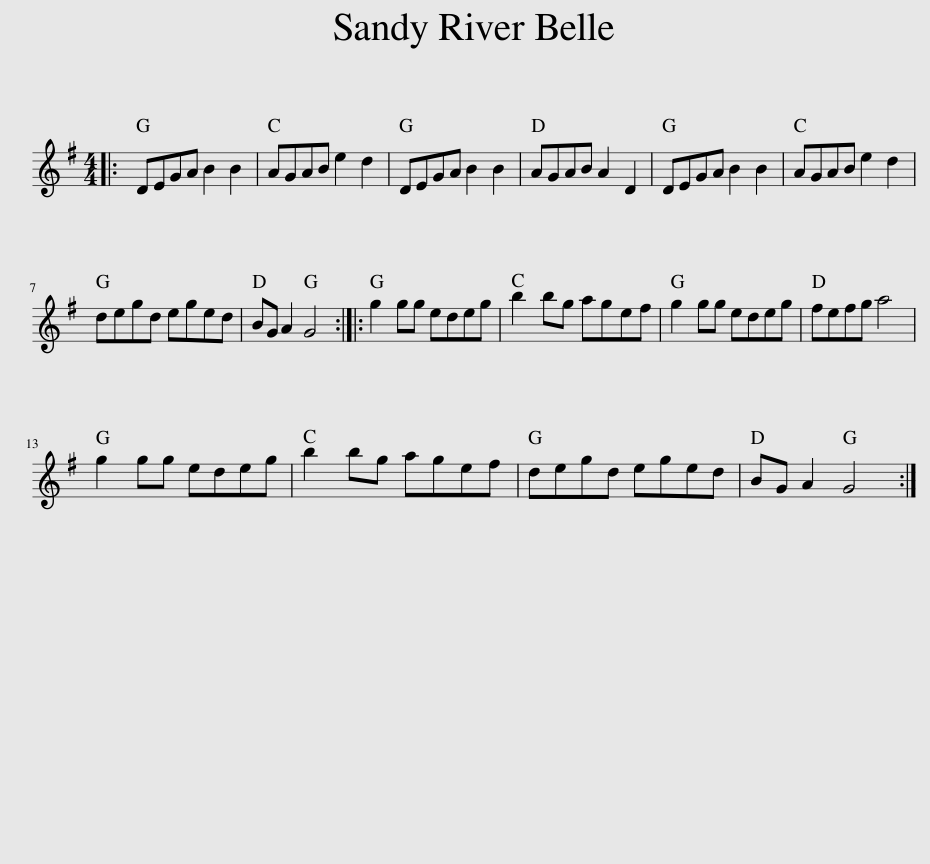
X:1
L:1/8
M:4/4
I:linebreak $
K:G
V:1 treble
V:1
|: DEGA B2 B2 | AGAB e2 d2 | DEGA B2 B2 | AGAB A2 D2 | DEGA B2 B2 | %5
 AGAB e2 d2 |$ degd eged | BG A2 G4 :: g2 gg edeg | b2 bg agef | %10
 g2 gg edeg | fefg a4 |$ g2 gg edeg | b2 bg agef | degd eged | %15
 BG A2 G4 :| %16
